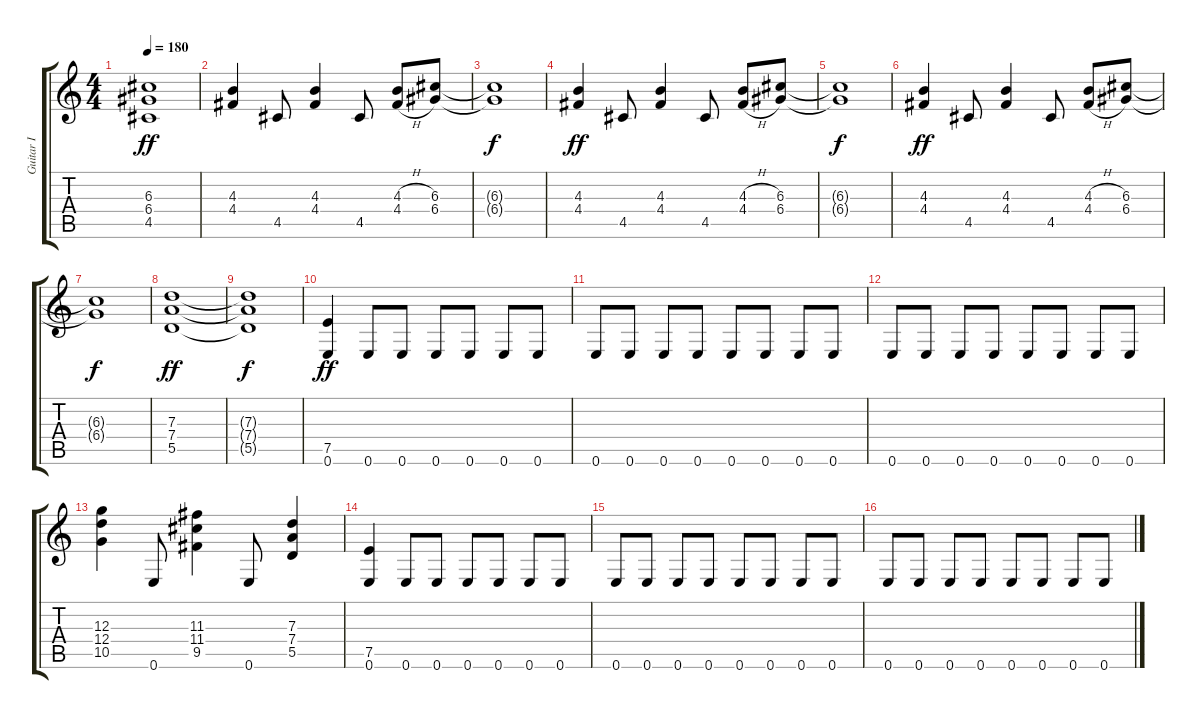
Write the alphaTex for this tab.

\track ("Guitar I" "Guitar I") {instrument overdrivenguitar}
\staff {score tabs}
\tuning (E4 B3 G3 D3 A2 E2) {hide}
\ts (4 4)
\tempo 180
\clef g2
\ks c
(6.3 6.4 4.5).1{dy ff} |
(4.3 4.4).4 4.5.8 (4.3 4.4).4 4.5.8 (4.3{h} 4.4{h}).8 (6.3 6.4).8 |
(6.3{t} 6.4{t}).1{dy f} |
(4.3 4.4).4{dy ff} 4.5.8 (4.3 4.4).4 4.5.8 (4.3{h} 4.4{h}).8 (6.3 6.4).8 |
(6.3{t} 6.4{t}).1{dy f} |
(4.3 4.4).4{dy ff} 4.5.8 (4.3 4.4).4 4.5.8 (4.3{h} 4.4{h}).8 (6.3 6.4).8 |
(6.3{t} 6.4{t}).1{dy f} |
(7.3 7.4 5.5).1{dy ff} |
(7.3{t} 7.4{t} 5.5{t}).1{dy f} |
(7.5 0.6).4{dy ff} 0.6.8 0.6.8 0.6.8 0.6.8 0.6.8 0.6.8 |
0.6.8 0.6.8 0.6.8 0.6.8 0.6.8 0.6.8 0.6.8 0.6.8 |
0.6.8 0.6.8 0.6.8 0.6.8 0.6.8 0.6.8 0.6.8 0.6.8 |
(12.3 12.4 10.5).4 0.6.8 (11.3 11.4 9.5).4 0.6.8 (7.3 7.4 5.5).4 |
(7.5 0.6).4 0.6.8 0.6.8 0.6.8 0.6.8 0.6.8 0.6.8 |
0.6.8 0.6.8 0.6.8 0.6.8 0.6.8 0.6.8 0.6.8 0.6.8 |
0.6.8 0.6.8 0.6.8 0.6.8 0.6.8 0.6.8 0.6.8 0.6.8
